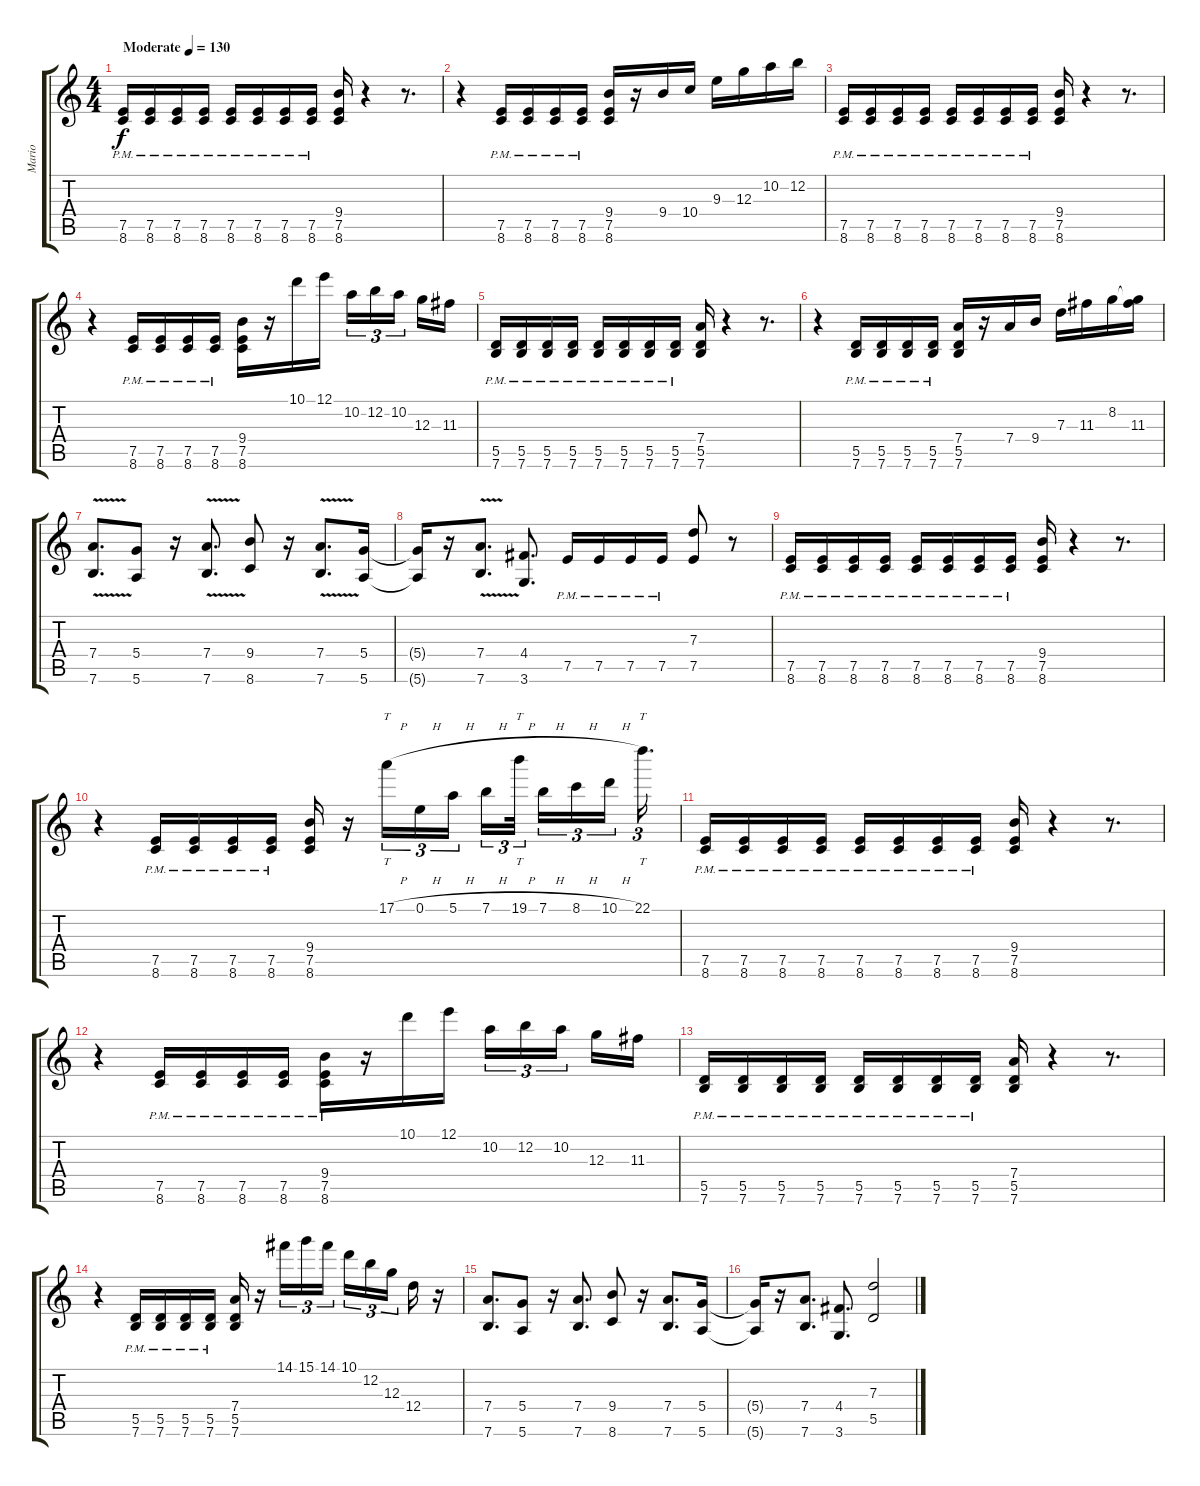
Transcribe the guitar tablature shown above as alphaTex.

\track ("Mario" "Mario") {instrument distortionguitar}
\staff {score tabs}
\tuning (E4 B3 G3 D3 A2 E2) {hide}
\ts (4 4)
\tempo (130 "Moderate")
\clef g2
\ks c
(7.5{pm} 8.6{pm}).16{dy f instrument distortionguitar} (7.5{pm} 8.6{pm}).16 (7.5{pm} 8.6{pm}).16 (7.5{pm} 8.6{pm}).16 (7.5{pm} 8.6{pm}).16 (7.5{pm} 8.6{pm}).16 (7.5{pm} 8.6{pm}).16 (7.5{pm} 8.6{pm}).16 (9.4 7.5 8.6).16 r.4 r.8{d} |
r.4 (7.5{pm} 8.6{pm}).16 (7.5{pm} 8.6{pm}).16 (7.5{pm} 8.6{pm}).16 (7.5{pm} 8.6{pm}).16 (9.4 7.5 8.6).16 r.16 9.4.16 10.4.16 9.3.16 12.3.16 10.2.16 12.2.16 |
(7.5{pm} 8.6{pm}).16 (7.5{pm} 8.6{pm}).16 (7.5{pm} 8.6{pm}).16 (7.5{pm} 8.6{pm}).16 (7.5{pm} 8.6{pm}).16 (7.5{pm} 8.6{pm}).16 (7.5{pm} 8.6{pm}).16 (7.5{pm} 8.6{pm}).16 (9.4 7.5 8.6).16 r.4 r.8{d} |
r.4 (7.5{pm} 8.6{pm}).16 (7.5{pm} 8.6{pm}).16 (7.5{pm} 8.6{pm}).16 (7.5{pm} 8.6{pm}).16 (9.4 7.5 8.6).16 r.16 10.1.16 12.1.16 10.2.16{tu (3 2)} 12.2.16{tu (3 2)} 10.2.16{tu (3 2)} 12.3.16 11.3.16 |
(5.5{pm} 7.6{pm}).16 (5.5{pm} 7.6{pm}).16 (5.5{pm} 7.6{pm}).16 (5.5{pm} 7.6{pm}).16 (5.5{pm} 7.6{pm}).16 (5.5{pm} 7.6{pm}).16 (5.5{pm} 7.6{pm}).16 (5.5{pm} 7.6{pm}).16 (7.4 5.5 7.6).16 r.4 r.8{d} |
r.4 (5.5{pm} 7.6{pm}).16 (5.5{pm} 7.6{pm}).16 (5.5{pm} 7.6{pm}).16 (5.5{pm} 7.6{pm}).16 (7.4 5.5 7.6).16 r.16 7.4.16 9.4.16 7.3.16 11.3.16 8.2.16 (8.2{t} 11.3).16 |
(7.4{v} 7.6{v}).8{d} (5.4 5.6).8 r.16 (7.4{v} 7.6{v}).8{d} (9.4 8.6).8 r.16 (7.4{v} 7.6{v}).8{d} (5.4 5.6).16 |
(5.4{t} 5.6{t}).16 r.16 (7.4{v} 7.6{v}).8{d} (4.4 3.6).8{d} 7.5{pm}.16 7.5{pm}.16 7.5{pm}.16 7.5{pm}.16 (7.3 7.5).8 r.8 |
(7.5{pm} 8.6{pm}).16 (7.5{pm} 8.6{pm}).16 (7.5{pm} 8.6{pm}).16 (7.5{pm} 8.6{pm}).16 (7.5{pm} 8.6{pm}).16 (7.5{pm} 8.6{pm}).16 (7.5{pm} 8.6{pm}).16 (7.5{pm} 8.6{pm}).16 (9.4 7.5 8.6).16 r.4 r.8{d} |
r.4 (7.5{pm} 8.6{pm}).16 (7.5{pm} 8.6{pm}).16 (7.5{pm} 8.6{pm}).16 (7.5{pm} 8.6{pm}).16 (9.4 7.5 8.6).16 r.16 17.1{h}.16{tt tu (3 2)} 0.1{h}.16{tu (3 2)} 5.1{h}.16{tu (3 2)} 7.1{h}.16{tu (3 2)} 19.1{h}.32{tt tu (3 2)} 7.1{h}.16{tu (3 2)} 8.1{h}.16{tu (3 2)} 10.1{h}.16{tu (3 2)} 22.1.16{tt d tu (3 2)} |
(7.5{pm} 8.6{pm}).16 (7.5{pm} 8.6{pm}).16 (7.5{pm} 8.6{pm}).16 (7.5{pm} 8.6{pm}).16 (7.5{pm} 8.6{pm}).16 (7.5{pm} 8.6{pm}).16 (7.5{pm} 8.6{pm}).16 (7.5{pm} 8.6{pm}).16 (9.4 7.5 8.6).16 r.4 r.8{d} |
r.4 (7.5{pm} 8.6{pm}).16 (7.5{pm} 8.6{pm}).16 (7.5{pm} 8.6{pm}).16 (7.5{pm} 8.6{pm}).16 (9.4{pm} 7.5{pm} 8.6{pm}).16 r.16 10.1.16 12.1.16 10.2.16{tu (3 2)} 12.2.16{tu (3 2)} 10.2.16{tu (3 2)} 12.3.16 11.3.16 |
(5.5{pm} 7.6{pm}).16 (5.5{pm} 7.6{pm}).16 (5.5{pm} 7.6{pm}).16 (5.5{pm} 7.6{pm}).16 (5.5{pm} 7.6{pm}).16 (5.5{pm} 7.6{pm}).16 (5.5{pm} 7.6{pm}).16 (5.5{pm} 7.6{pm}).16 (7.4 5.5 7.6).16 r.4 r.8{d} |
r.4 (5.5{pm} 7.6{pm}).16 (5.5{pm} 7.6{pm}).16 (5.5{pm} 7.6{pm}).16 (5.5{pm} 7.6{pm}).16 (7.4 5.5 7.6).16 r.16 14.1.16{tu (3 2)} 15.1.16{tu (3 2)} 14.1.16{tu (3 2)} 10.1.16{tu (3 2)} 12.2.16{tu (3 2)} 12.3.16{tu (3 2)} 12.4.16 r.16 |
(7.4 7.6).8{d} (5.4 5.6).8 r.16 (7.4 7.6).8{d} (9.4 8.6).8 r.16 (7.4 7.6).8{d} (5.4 5.6).16 |
(5.4{t} 5.6{t}).16 r.16 (7.4 7.6).8{d} (4.4 3.6).8{d} (7.3 5.5).2
